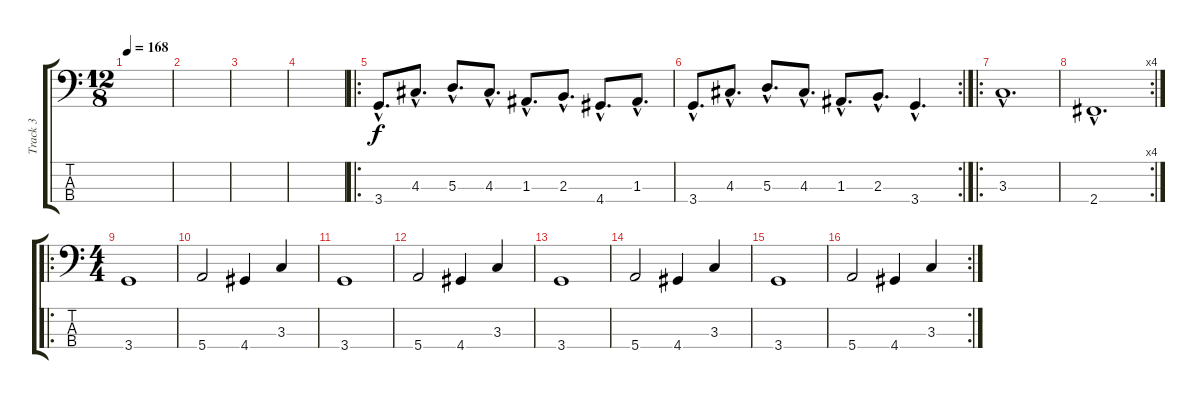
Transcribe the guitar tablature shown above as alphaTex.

\track ("Track 3" "Track 3") {instrument electricbassfinger}
\staff {score tabs}
\tuning (G2 D2 A1 E1) {hide}
\ts (12 8)
\tempo 168
\clef f4
\ks c
|
|
|
|
\ro
3.4{hac}.8{d} 4.3{hac}.8{d} 5.3{hac}.8{d} 4.3{hac}.8{d} 1.3{hac}.8{d} 2.3{hac}.8{d} 4.4{hac}.8{d} 1.3{hac}.8{d} |
\rc 2
3.4{hac}.8{d} 4.3{hac}.8{d} 5.3{hac}.8{d} 4.3{hac}.8{d} 1.3{hac}.8{d} 2.3{hac}.8{d} 3.4{hac}.4{d} |
\ro
3.3{hac}.1{d} |
\rc 4
2.4{hac}.1{d} |
\ro
\ts (4 4)
3.4.1 |
5.4.2 4.4.4 3.3.4 |
3.4.1 |
5.4.2 4.4.4 3.3.4 |
3.4.1 |
5.4.2 4.4.4 3.3.4 |
3.4.1 |
\rc 2
5.4.2 4.4.4 3.3.4
